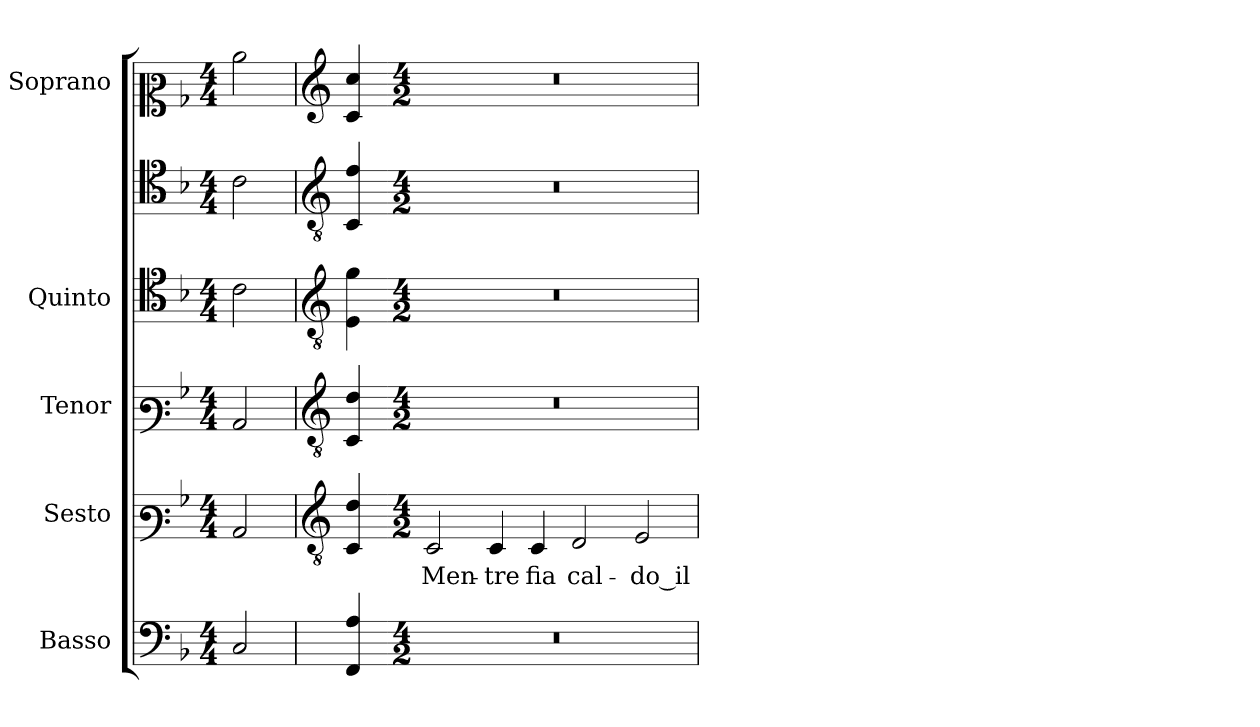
**kern	**kern	**text	**kern	**kern	**kern	**kern
*part6	*part5	*part5	*part4	*part3	*part2	*part1
*staff6	*staff5	*staff5	*staff4	*staff3	*staff2	*staff1
*I"Basso	*I"Sesto	*	*I"Tenor	*I"Quinto	*I""Alto"	*I"Soprano
*	*I'T.	*	*I'T.	*I'T.	*I'T.	*I'Sop.
!!LO:PB:g=z
*clefF4	*clefF3	*	*clefF3	*clefC4	*clefC4	*clefC2
*	*ITrd7c12	*	*ITrd7c12	*ITrd7c12	*ITrd7c12	*
*k[b-]	*k[b-]	*	*k[b-]	*k[b-]	*k[b-]	*k[b-]
*F:	*F:	*	*F:	*F:	*F:	*F:
*M4/4	*M4/4	*	*M4/4	*M4/4	*M4/4	*M4/4
=1	=1	=1	=1	=1	=1	=1
!LO:N:head=open	!LO:N:head=open	!	!LO:N:head=open	!LO:N:head=open	!LO:N:head=open	!LO:N:head=open
2Ci/	2CCi/	.	2CCi/	2Ci\	2Ci\	2cci\
=2	=2	=2	=2	=2	=2	=2
*	*clefGv2	*	*clefGv2	*clefGv2	*clefGv2	*clefG2
4FFi/ 4Ai	4CCi/ 4Di	.	4CCi/ 4Di	4EEi\ 4Gi	4CCi/ 4Fi	4ci/ 4cci
=3-	=3-	=3-	=3-	=3-	=3-	=3-
*M4/2	*M4/2	*	*M4/2	*M4/2	*M4/2	*M4/2
!LO:N:vis=1	!	!	!	!	!	!
!	!	!LO:LY:b:color=#000000	!LO:N:vis=1	!LO:N:vis=1	!LO:N:vis=1	!LO:N:vis=1
0r	2CCi/	Men-	0r	0r	0r	0r
!	!	!LO:LY:b:color=#000000	!	!	!	!
.	4CCi/	-tre	.	.	.	.
!	!	!LO:LY:b:color=#000000	!	!	!	!
.	4CCi/	fia	.	.	.	.
!	!	!LO:LY:b:color=#000000	!	!	!	!
.	2DDi/	cal-	.	.	.	.
!	!	!LO:LY:b:color=#000000	!	!	!	!
.	2EEi/	-do_il	.	.	.	.
=	=	=	=	=	=	=
*-	*-	*-	*-	*-	*-	*-
